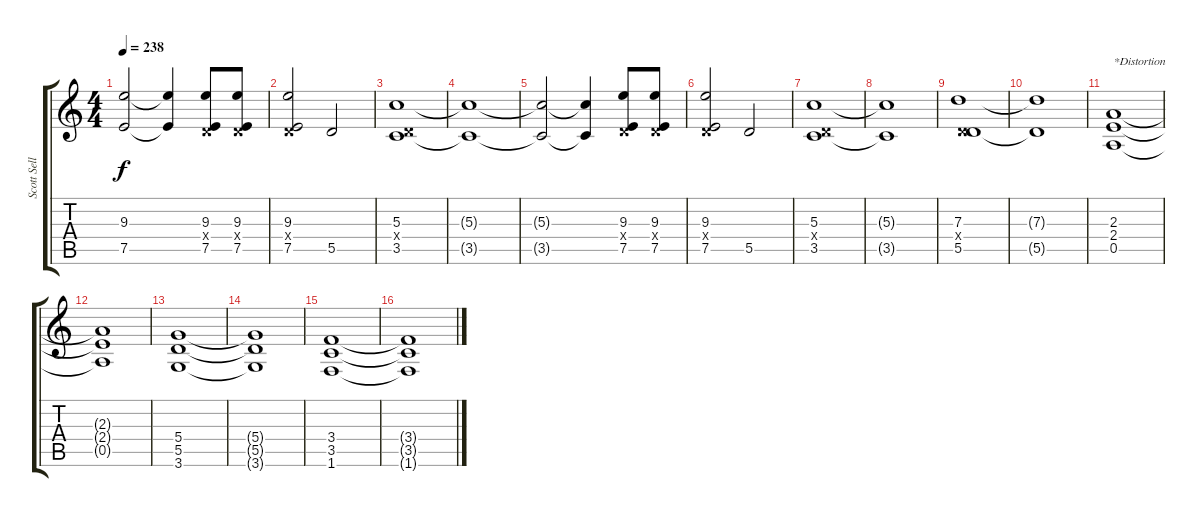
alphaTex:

\track ("Scott Sellers" "Scott Sell") {instrument electricguitarclean}
\staff {score tabs}
\tuning (E4 B3 G3 D3 A2 E2) {hide}
\ts (4 4)
\tempo 238
\clef g2
\ks c
(9.3{t} 7.5{t}).2{dy f} (9.3{t} 7.5{t}).4 (9.3 0.4{x} 7.5).8 (9.3 0.4{x} 7.5).8 |
(9.3 0.4{x} 7.5).2 5.5.2 |
(5.3 0.4{x} 3.5).1 |
(5.3{t} 3.5{t}).1 |
(5.3{t} 3.5{t}).2 (5.3{t} 3.5{t}).4 (9.3 0.4{x} 7.5).8 (9.3 0.4{x} 7.5).8 |
(9.3 0.4{x} 7.5).2 5.5.2 |
(5.3 0.4{x} 3.5).1 |
(5.3{t} 3.5{t}).1 |
(7.3 0.4{x} 5.5).1 |
(7.3{t} 5.5{t}).1 |
(2.3 2.4 0.5).1{txt "*Distortion" volume 14 instrument distortionguitar} |
(2.3{t} 2.4{t} 0.5{t}).1 |
(5.4 5.5 3.6).1 |
(5.4{t} 5.5{t} 3.6{t}).1 |
(3.4 3.5 1.6).1 |
(3.4{t} 3.5{t} 1.6{t}).1
